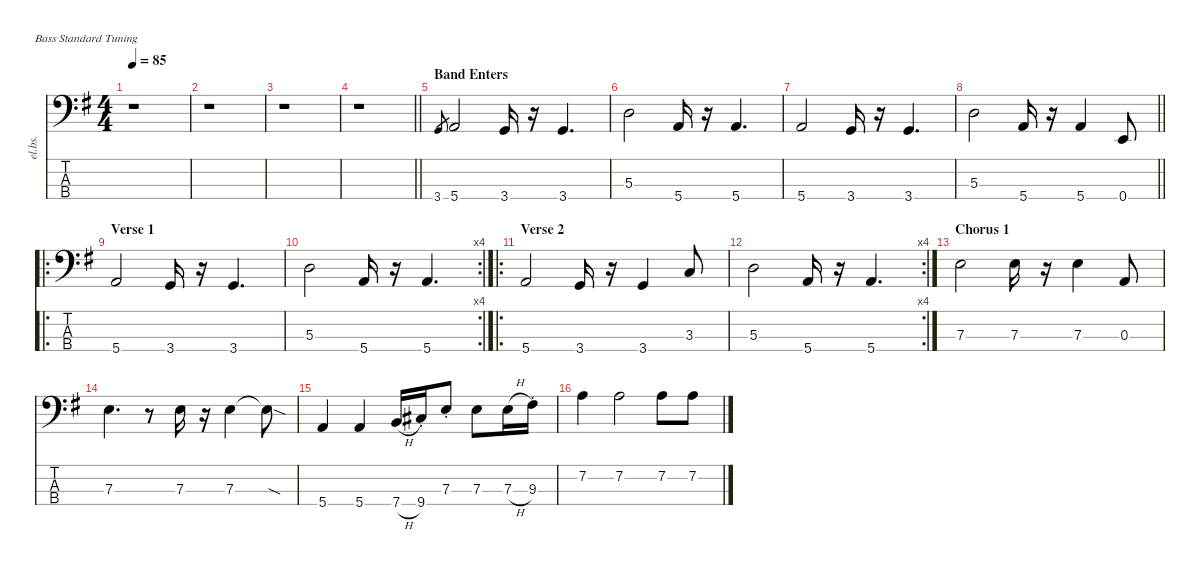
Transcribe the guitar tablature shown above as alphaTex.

\defaultSystemsLayout 4
\hideDynamics
\bracketExtendMode nobrackets
\otherSystemsTrackNameOrientation horizontal
\track ("Bass" "el.bs.") {defaultSystemsLayout 8 instrument electricbassfinger}
\staff {score tabs}
\tuning (G2 D2 A1 E1)
\ts (4 4)
\beaming (8 2 2 2 2)
\tempo 85
\clef f4
\ks g
r.1{dy mf instrument electricbassfinger beam Down} |
r.1{beam Down} |
r.1{beam Down} |
\barLineRight lightlight
r.1{beam Down} |
\section ("" "Band Enters")
3.4{acc forcenatural}.8{gr beam Up} 5.4{acc forcenatural}.2{dy f beam Up} 3.4{acc forcenatural}.16{beam Up} r.16{beam Up} 3.4{acc forcenatural}.4{d beam Up} |
5.3{acc forcenatural}.2{beam Down} 5.4{acc forcenatural}.16{beam Up} r.16{beam Up} 5.4{acc forcenatural}.4{d beam Up} |
5.4{acc forcenatural}.2{beam Up} 3.4{acc forcenatural}.16{beam Up} r.16{beam Up} 3.4{acc forcenatural}.4{d beam Up} |
\barLineRight lightlight
5.3{acc forcenatural}.2{beam Down} 5.4{acc forcenatural}.16{beam Up} r.16{beam Up} 5.4{acc forcenatural}.4{beam Up} 0.4{acc forcenatural}.8{beam Up} |
\ro
\section ("" "Verse 1")
5.4{acc forcenatural}.2{beam Up} 3.4{acc forcenatural}.16{beam Up} r.16{beam Up} 3.4{acc forcenatural}.4{d beam Up} |
\rc 4
5.3{acc forcenatural}.2{beam Down} 5.4{acc forcenatural}.16{beam Up} r.16{beam Up} 5.4{acc forcenatural}.4{d beam Up} |
\ro
\section ("" "Verse 2")
5.4{acc forcenatural}.2{beam Up} 3.4{acc forcenatural}.16{beam Up} r.16{beam Up} 3.4{acc forcenatural}.4{beam Up} 3.3{acc forcenatural}.8{beam Up} |
\rc 4
5.3{acc forcenatural}.2{beam Down} 5.4{acc forcenatural}.16{beam Up} r.16{beam Up} 5.4{acc forcenatural}.4{d beam Up} |
\section ("" "Chorus 1")
7.3{acc forcenatural}.2{beam Down} 7.3{acc forcenatural}.16{beam Down} r.16{beam Down} 7.3{acc forcenatural}.4{beam Down} 0.3{acc forcenatural}.8{beam Up} |
7.3{acc forcenatural}.4{d beam Down} r.8{beam Down} 7.3{acc forcenatural}.16{beam Down} r.16{beam Down} 7.3{acc forcenatural}.4{beam Down} 7.3{sod t acc forcenatural}.8{beam Down} |
5.4{acc forcenatural}.4{beam Up} 5.4{acc forcenatural}.4{beam Up} 7.4{h acc forcenatural}.16{beam Up} 9.4{st acc #}.16{beam Up} 7.3{st acc forcenatural}.8{beam Up} 7.3{acc forcenatural}.8{beam Down} 7.3{h acc forcenatural}.16{beam Down} 9.3{st acc #}.16{beam Down} |
7.2{acc forcenatural}.4{beam Down} 7.2{acc forcenatural}.2{beam Down} 7.2{acc forcenatural}.8{beam Down} 7.2{acc forcenatural}.8{beam Down}
